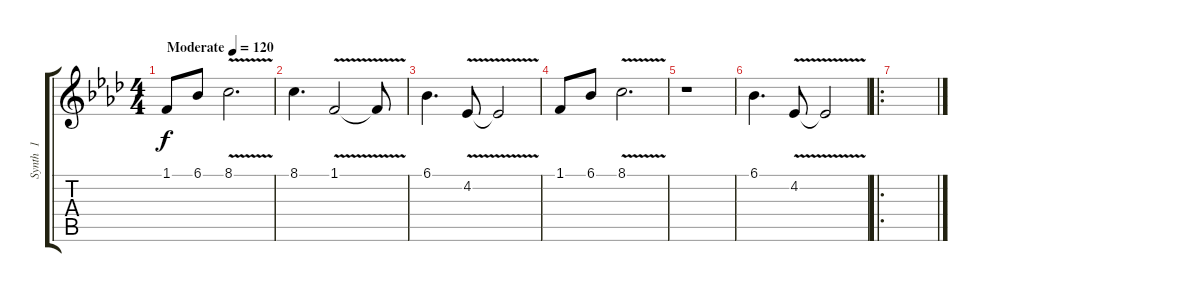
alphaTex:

\track ("Synth  1" "Synth  1") {instrument acousticgrandpiano}
\staff {score tabs}
\tuning (E4 B3 G3 D3 A2 E2) {hide}
\ts (4 4)
\tempo (120 "Moderate")
\clef g2
\ks ab
1.1.8{dy f instrument acousticgrandpiano} 6.1.8 8.1{v}.2{d} |
8.1.4{d} 1.1{v}.2 1.1{t}.8 |
6.1.4{d} 4.2{v}.8 4.2{t}.2 |
1.1.8 6.1.8 8.1{v}.2{d} |
r.1 |
6.1.4{d} 4.2{v}.8 4.2{t}.2 |
\ro
